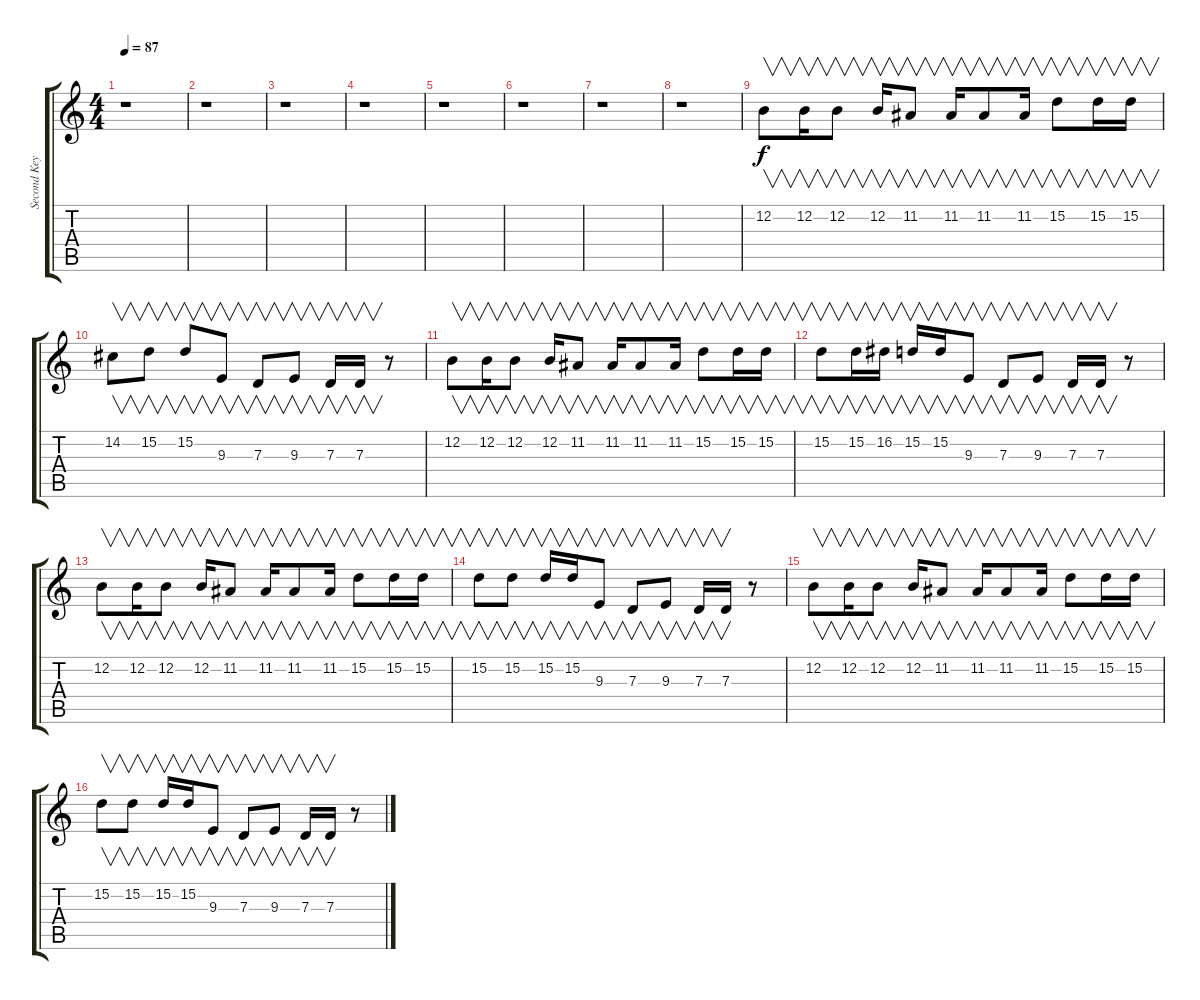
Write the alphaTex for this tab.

\track ("Second Keyboard" "Second Key") {instrument electricpiano1}
\staff {score tabs}
\tuning (E4 B3 G3 D3 A2 E2) {hide}
\ts (4 4)
\tempo 87
\clef g2
\ks c
r.1{dy f} |
r.1 |
r.1 |
r.1 |
r.1 |
r.1 |
r.1 |
r.1 |
12.2.8{v} 12.2.16{v} 12.2.8{v} 12.2.16{v} 11.2.8{v} 11.2.16{v} 11.2.8{v} 11.2.16{v} 15.2.8{v} 15.2.16{v} 15.2.16{v} |
14.2.8{v} 15.2.8{v} 15.2.8{v} 9.3.8{v} 7.3.8{v} 9.3.8{v} 7.3.16{v} 7.3.16{v} r.8 |
12.2.8{v} 12.2.16{v} 12.2.8{v} 12.2.16{v} 11.2.8{v} 11.2.16{v} 11.2.8{v} 11.2.16{v} 15.2.8{v} 15.2.16{v} 15.2.16{v} |
15.2.8{v} 15.2.16{v} 16.2.16{v} 15.2.16{v} 15.2.16{v} 9.3.8{v} 7.3.8{v} 9.3.8{v} 7.3.16{v} 7.3.16{v} r.8 |
12.2.8{v} 12.2.16{v} 12.2.8{v} 12.2.16{v} 11.2.8{v} 11.2.16{v} 11.2.8{v} 11.2.16{v} 15.2.8{v} 15.2.16{v} 15.2.16{v} |
15.2.8{v} 15.2.8{v} 15.2.16{v} 15.2.16{v} 9.3.8{v} 7.3.8{v} 9.3.8{v} 7.3.16{v} 7.3.16{v} r.8 |
12.2.8{v} 12.2.16{v} 12.2.8{v} 12.2.16{v} 11.2.8{v} 11.2.16{v} 11.2.8{v} 11.2.16{v} 15.2.8{v} 15.2.16{v} 15.2.16{v} |
15.2.8{v} 15.2.8{v} 15.2.16{v} 15.2.16{v} 9.3.8{v} 7.3.8{v} 9.3.8{v} 7.3.16{v} 7.3.16{v} r.8
